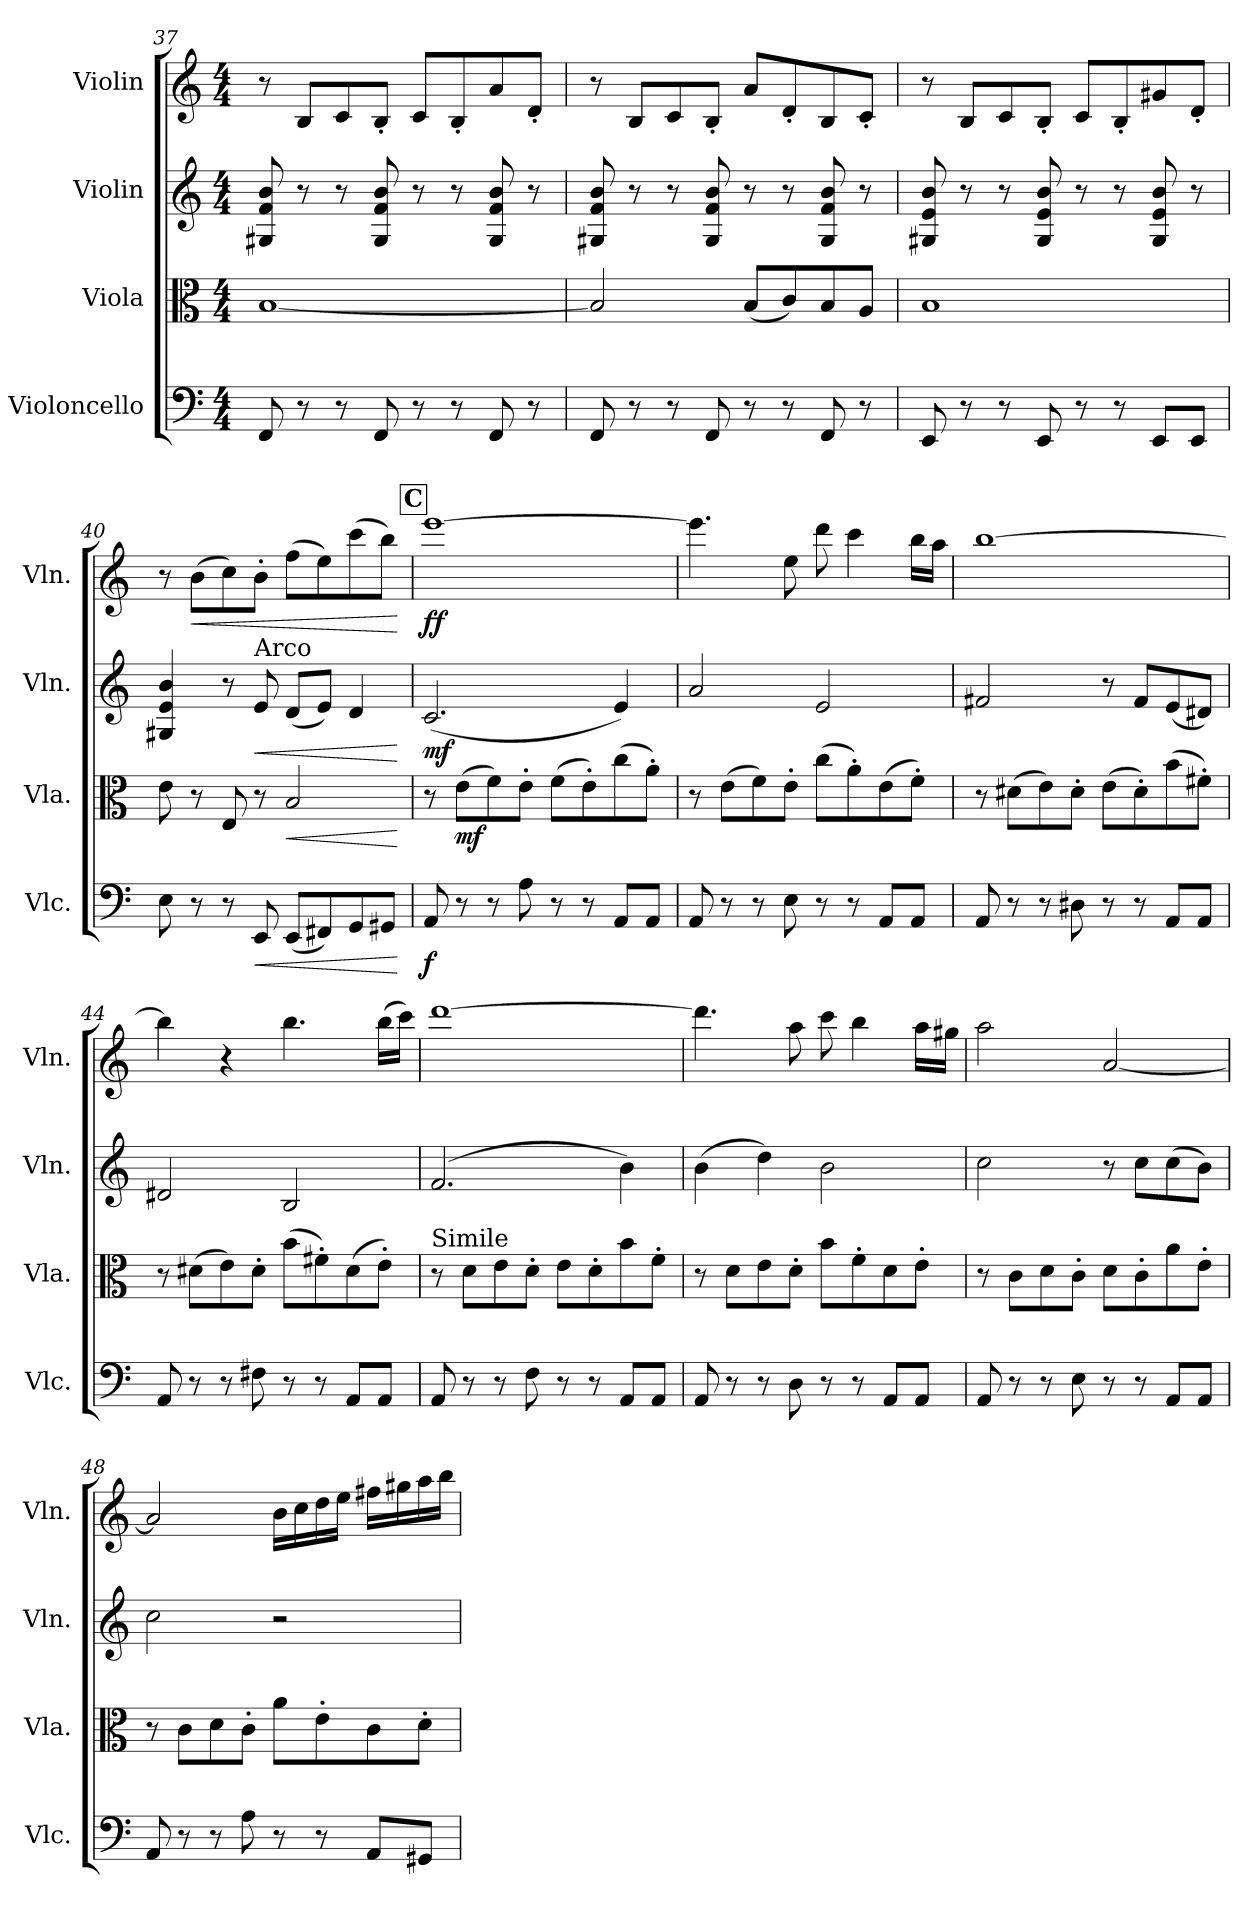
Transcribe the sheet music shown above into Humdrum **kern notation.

**kern	**dynam	**kern	**dynam	**kern	**dynam	**kern	**dynam
*part4	*part4	*part3	*part3	*part2	*part2	*part1	*part1
*staff4	*staff4	*staff3	*staff3	*staff2	*staff2	*staff1	*staff1
*I"Violoncello	*	*I"Viola	*	*I"Violin	*	*I"Violin	*
*I'Vlc.	*	*I'Vla.	*	*I'Vln.	*	*I'Vln.	*
*clefF4	*	*clefC3	*	*clefG2	*	*clefG2	*
*k[]	*	*k[]	*	*k[]	*	*k[]	*
*M4/4	*	*M4/4	*	*M4/4	*	*M4/4	*
=37	=37	=37	=37	=37	=37	=37	=37
8FF/	.	[1B	.	8G#X/ 8f/ 8b/	.	8r	.
8r	.	.	.	8r	.	8B/L	.
8r	.	.	.	8r	.	8c/	.
8FF/	.	.	.	8G#/ 8f/ 8b/	.	8B'/J	.
8r	.	.	.	8r	.	8c/L	.
8r	.	.	.	8r	.	8B'/	.
8FF/	.	.	.	8G#/ 8f/ 8b/	.	8a/	.
8r	.	.	.	8r	.	8d'/J	.
=38	=38	=38	=38	=38	=38	=38	=38
8FF/	.	2B/]	.	8G#X/ 8f/ 8b/	.	8r	.
8r	.	.	.	8r	.	8B/L	.
8r	.	.	.	8r	.	8c/	.
8FF/	.	.	.	8G#/ 8f/ 8b/	.	8B'/J	.
8r	.	(8B/L	.	8r	.	8a/L	.
8r	.	8c/)	.	8r	.	8d'/	.
8FF/	.	8B/	.	8G#/ 8f/ 8b/	.	8B/	.
8r	.	8A/J	.	8r	.	8c'/J	.
!!LO:LB:g=z
=39	=39	=39	=39	=39	=39	=39	=39
8EE/	.	1B	.	8G#X/ 8e/ 8b/	.	8r	.
8r	.	.	.	8r	.	8B/L	.
8r	.	.	.	8r	.	8c/	.
8EE/	.	.	.	8G#/ 8e/ 8b/	.	8B'/J	.
8r	.	.	.	8r	.	8c/L	.
8r	.	.	.	8r	.	8B'/	.
8EE/L	.	.	.	8G#/ 8e/ 8b/	.	8g#X/	.
8EE/J	.	.	.	8r	.	8d'/J	.
=40	=40	=40	=40	=40	=40	=40	=40
8E\	.	8e\	.	4G#X/ 4e/ 4b/	.	8r	.
!	!	!	!	!	!	!	!LO:HP:b
8r	.	8r	.	.	.	(8b\L	<
8r	.	8E/	.	8r	.	8cc\)	.
!	!	!	!	!LO:TX:a:t=Arco	!	!	!
!	!LO:HP:b	!	!	!	!LO:HP:b	!	!
8EE/	<	8r	.	8e/	<	8b'\J	.
!	!	!	!LO:HP:b	!	!	!	!
(8EE/L	.	2B/	<	(8d/L	.	(8ff\L	.
8FF#X/)	.	.	.	8e/J)	.	8ee\)	.
8GG/	.	.	.	4d/	.	(8ccc\	.
8GG#X/J	.	.	.	.	.	8bb\J)	.
.	[	.	[	.	[	.	[
!!LO:REH:place=s1:a:B:fs=14:t=C
=41	=41	=41	=41	=41	=41	=41	=41
!	!LO:DY:b	!	!	!	!LO:DY:b	!	!LO:DY:b
8AA/	f	8r	.	(2.c/	mf	[1eee	ff
!	!	!	!LO:DY:b	!	!	!	!
8r	.	(8e\L	mf	.	.	.	.
8r	.	8f\)	.	.	.	.	.
8A\	.	8e'\J	.	.	.	.	.
8r	.	(8f\L	.	.	.	.	.
8r	.	8e'\)	.	.	.	.	.
8AA/L	.	(8cc\	.	4e/)	.	.	.
8AA/J	.	8a'\J)	.	.	.	.	.
=42	=42	=42	=42	=42	=42	=42	=42
8AA/	.	8r	.	2a/	.	4.eee\]	.
8r	.	(8e\L	.	.	.	.	.
8r	.	8f\)	.	.	.	.	.
8E\	.	8e'\J	.	.	.	8ee\	.
8r	.	(8cc\L	.	2e/	.	8ddd\	.
8r	.	8a'\)	.	.	.	4ccc\	.
8AA/L	.	(8e\	.	.	.	.	.
8AA/J	.	8f'\J)	.	.	.	16bb\LL	.
.	.	.	.	.	.	16aa\JJ	.
!!LO:PB:g=z
=43	=43	=43	=43	=43	=43	=43	=43
8AA/	.	8r	.	2f#X/	.	[1bb	.
8r	.	(8d#X\L	.	.	.	.	.
8r	.	8e\)	.	.	.	.	.
8D#X\	.	8d#'\J	.	.	.	.	.
8r	.	(8e\L	.	8r	.	.	.
8r	.	8d#'\)	.	8f#/L	.	.	.
8AA/L	.	(8b\	.	(8e/	.	.	.
8AA/J	.	8f#X'\J)	.	8d#X/J)	.	.	.
=44	=44	=44	=44	=44	=44	=44	=44
8AA/	.	8r	.	2d#X/	.	4bb\]	.
8r	.	(8d#X\L	.	.	.	.	.
8r	.	8e\)	.	.	.	4r	.
8F#X\	.	8d#'\J	.	.	.	.	.
8r	.	(8b\L	.	2B/	.	4.bb\	.
8r	.	8f#X'\)	.	.	.	.	.
8AA/L	.	(8d#\	.	.	.	.	.
8AA/J	.	8e'\J)	.	.	.	(16bb\LL	.
.	.	.	.	.	.	16ccc\JJ)	.
=45	=45	=45	=45	=45	=45	=45	=45
!	!	!LO:TX:a:t=Simile	!	!	!	!	!
8AA/	.	8r	.	(2.f/	.	[1ddd	.
8r	.	8d\L	.	.	.	.	.
8r	.	8e\	.	.	.	.	.
8F\	.	8d'\J	.	.	.	.	.
8r	.	8e\L	.	.	.	.	.
8r	.	8d'\	.	.	.	.	.
8AA/L	.	8b\	.	4b\)	.	.	.
8AA/J	.	8f'\J	.	.	.	.	.
=46	=46	=46	=46	=46	=46	=46	=46
8AA/	.	8r	.	(4b\	.	4.ddd\]	.
8r	.	8d\L	.	.	.	.	.
8r	.	8e\	.	4dd\)	.	.	.
8D\	.	8d'\J	.	.	.	8aa\	.
8r	.	8b\L	.	2b\	.	8ccc\	.
8r	.	8f'\	.	.	.	4bb\	.
8AA/L	.	8d\	.	.	.	.	.
8AA/J	.	8e'\J	.	.	.	16aa\LL	.
.	.	.	.	.	.	16gg#X\JJ	.
!!LO:LB:g=z
=47	=47	=47	=47	=47	=47	=47	=47
8AA/	.	8r	.	2cc\	.	2aa\	.
8r	.	8c\L	.	.	.	.	.
8r	.	8d\	.	.	.	.	.
8E\	.	8c'\J	.	.	.	.	.
8r	.	8d\L	.	8r	.	[2a/	.
8r	.	8c'\	.	8cc\L	.	.	.
8AA/L	.	8a\	.	(8cc\	.	.	.
8AA/J	.	8e'\J	.	8b\J)	.	.	.
=48	=48	=48	=48	=48	=48	=48	=48
8AA/	.	8r	.	2cc\	.	2a/]	.
8r	.	8c\L	.	.	.	.	.
8r	.	8d\	.	.	.	.	.
8A\	.	8c'\J	.	.	.	.	.
8r	.	8a\L	.	2r	.	16b\LL	.
.	.	.	.	.	.	16cc\	.
8r	.	8e'\	.	.	.	16dd\	.
.	.	.	.	.	.	16ee\JJ	.
8AA/L	.	8c\	.	.	.	16ff#X\LL	.
.	.	.	.	.	.	16gg#X\	.
8GG#X/J	.	8d'\J	.	.	.	16aa\	.
.	.	.	.	.	.	16bb\JJ	.
=	=	=	=	=	=	=	=
*-	*-	*-	*-	*-	*-	*-	*-
